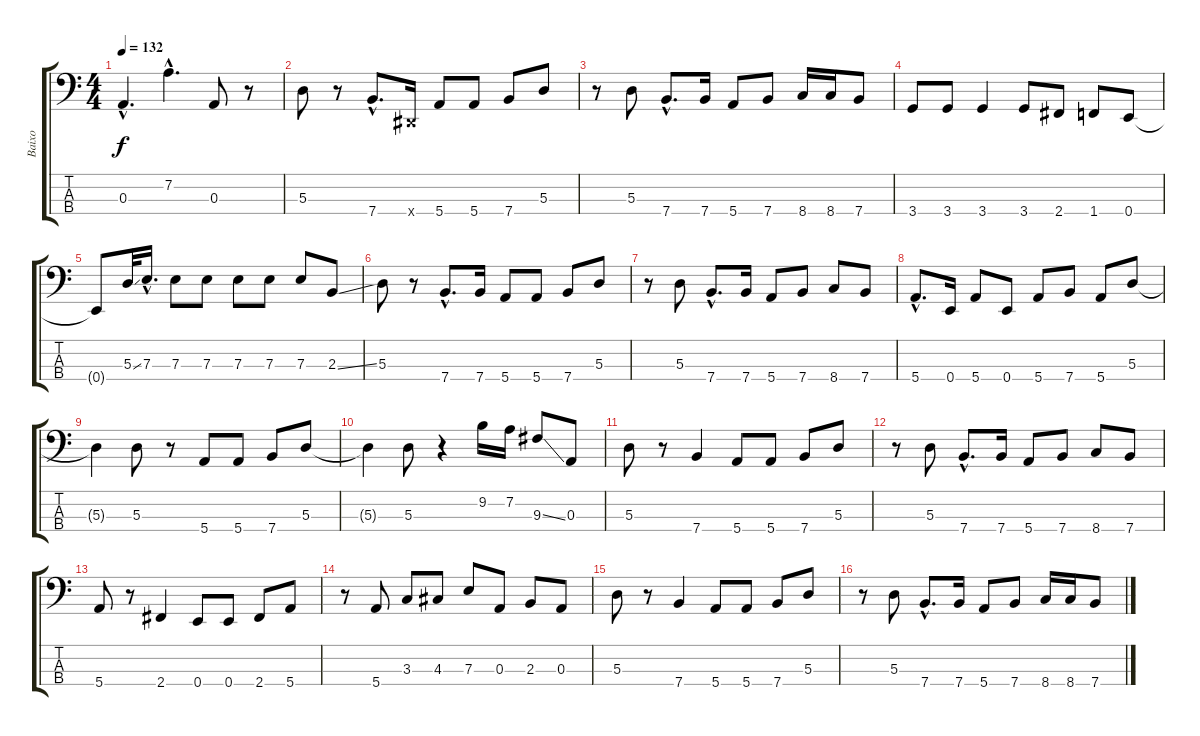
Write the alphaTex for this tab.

\track ("Baixo" "Baixo") {instrument electricbasspick}
\staff {score tabs}
\tuning (G2 D2 A1 E1) {hide}
\ts (4 4)
\tempo 132
\clef f4
\ks c
0.3{hac t}.4{d dy f} 7.2{hac}.4{d} 0.3.8 r.8 |
5.3.8 r.8 7.4{hac}.8{d} -1.4{x}.16 5.4.8 5.4.8 7.4.8 5.3.8 |
r.8 5.3.8 7.4{hac}.8{d} 7.4.16 5.4.8 7.4.8 8.4.16 8.4.16 7.4.8 |
3.4.8 3.4.8 3.4.4 3.4.8 2.4.8 1.4.8 0.4.8 |
0.4{t}.8 5.3{ss}.32 7.3{hac}.16{d} 7.3.8 7.3.8 7.3.8 7.3.8 7.3.8 2.3{ss}.8 |
5.3.8 r.8 7.4{hac}.8{d} 7.4.16 5.4.8 5.4.8 7.4.8 5.3.8 |
r.8 5.3.8 7.4{hac}.8{d} 7.4.16 5.4.8 7.4.8 8.4.8 7.4.8 |
5.4{hac}.8{d} 0.4.16 5.4.8 0.4.8 5.4.8 7.4.8 5.4.8 5.3.8 |
5.3{t}.4 5.3.8 r.8 5.4.8 5.4.8 7.4.8 5.3.8 |
5.3{t}.4 5.3.8 r.4 9.2.16 7.2.16 9.3{ss}.8 0.3.8 |
5.3.8 r.8 7.4.4 5.4.8 5.4.8 7.4.8 5.3.8 |
r.8 5.3.8 7.4{hac}.8{d} 7.4.16 5.4.8 7.4.8 8.4.8 7.4.8 |
5.4.8 r.8 2.4.4 0.4.8 0.4.8 2.4.8 5.4.8 |
r.8 5.4.8 3.3.8 4.3.8 7.3.8 0.3.8 2.3.8 0.3.8 |
5.3.8 r.8 7.4.4 5.4.8 5.4.8 7.4.8 5.3.8 |
r.8 5.3.8 7.4{hac}.8{d} 7.4.16 5.4.8 7.4.8 8.4.16 8.4.16 7.4.8
